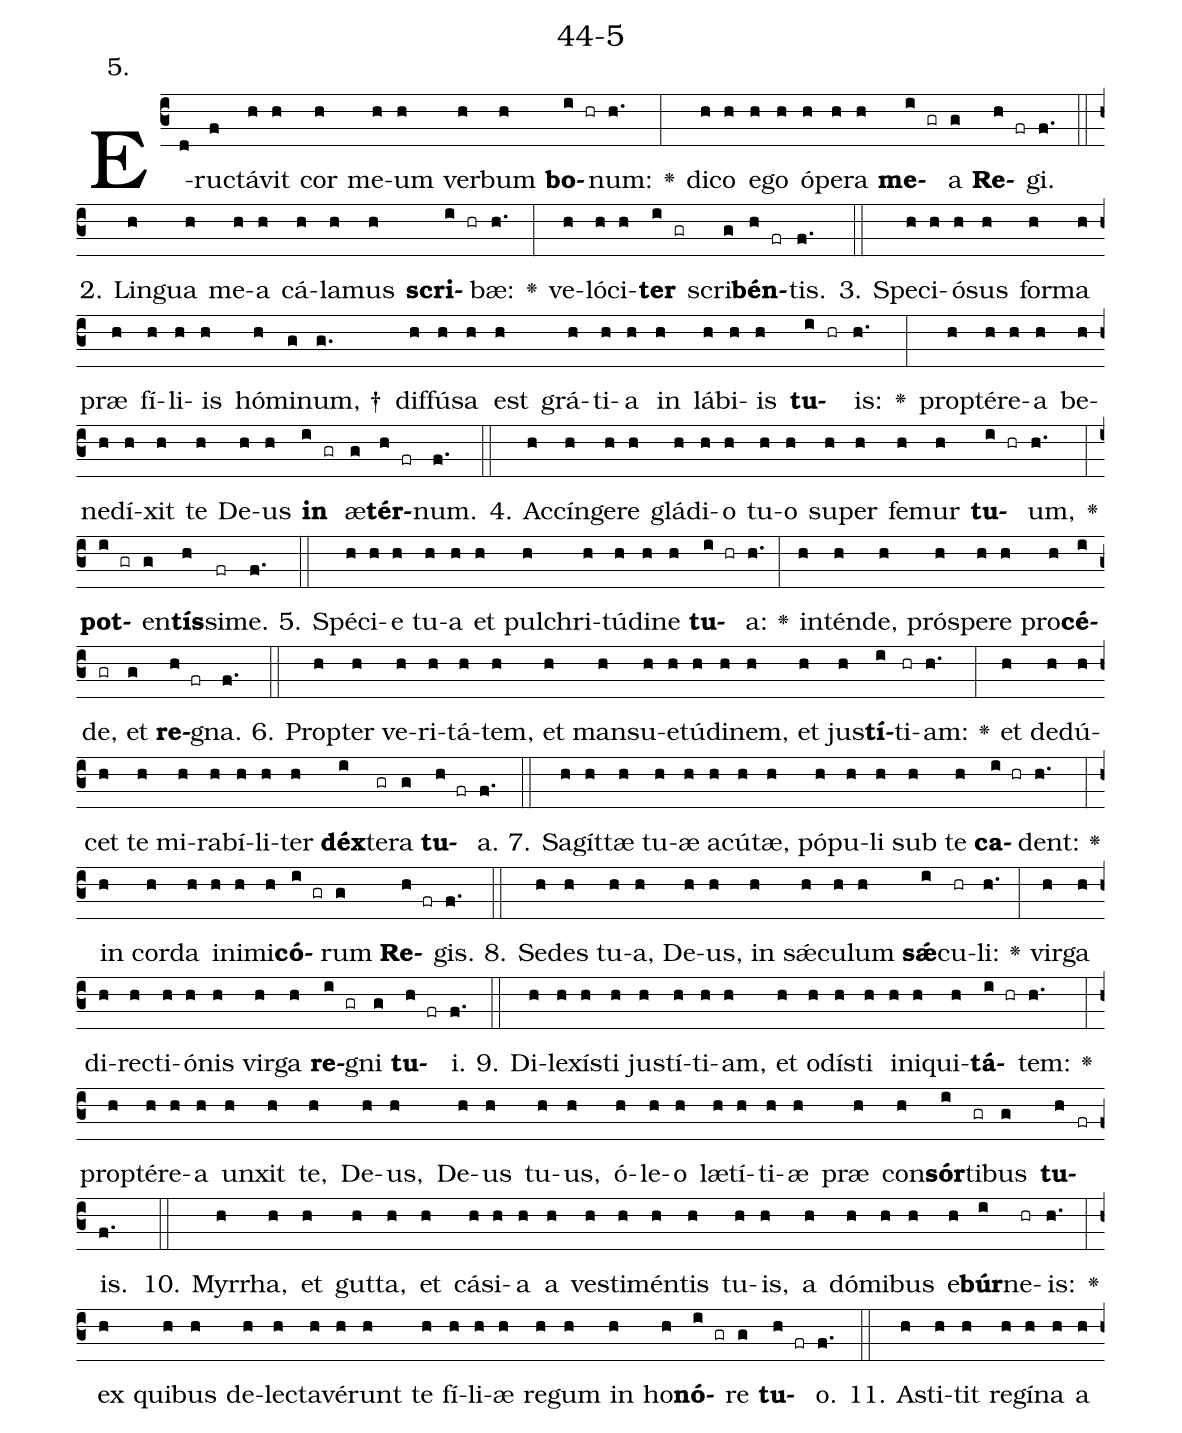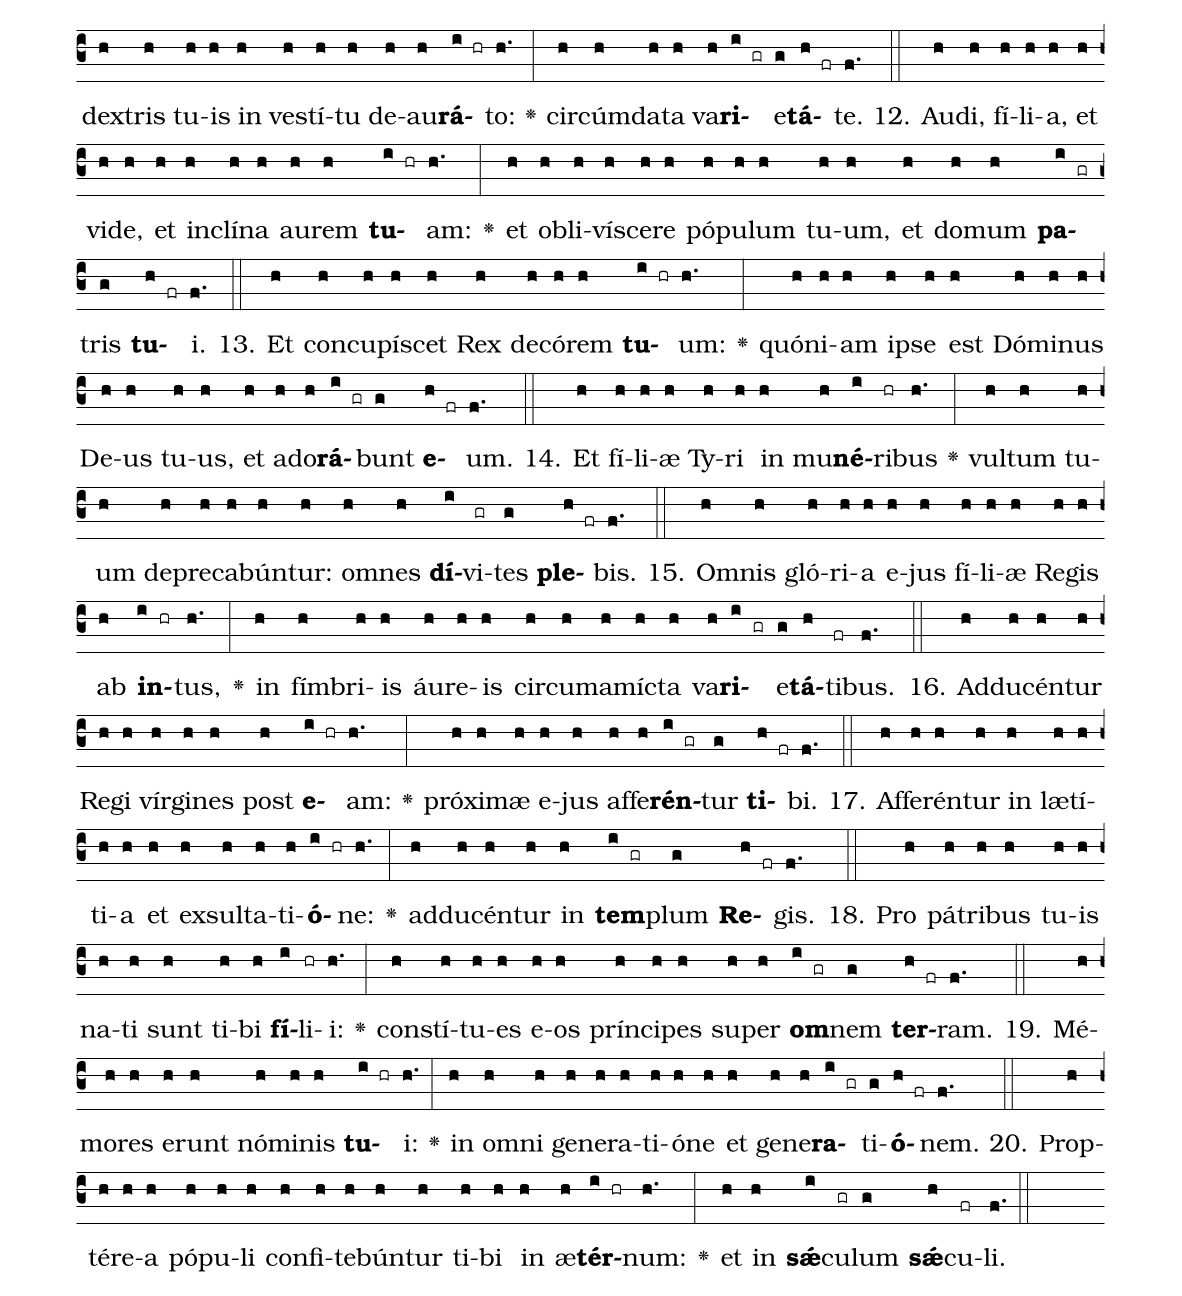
name: 44-5;
annotation: 5.;
%%
(c3)E(d)ruc(f)tá(h)vit(h) cor(h) me(h)um(h) ver(h)bum(h) <b>bo</b>(i hr)num:(h.) <v>\greheightstar</v>(:) di(h)co(h) e(h)go(h) ó(h)pe(h)ra(h) <b>me</b>(i gr)a(g) <b>Re</b>(h fr)gi.(f.) (::)
2. Lin(h)gua(h) me(h)a(h) cá(h)la(h)mus(h) <b>scri</b>(i hr)bæ:(h.) <v>\greheightstar</v>(:) ve(h)ló(h)ci(h)<b>ter</b>(i gr) scri(g)<b>bén</b>(h fr)tis.(f.) (::)
3. Spe(h)ci(h)ó(h)sus(h) for(h)ma(h) præ(h) fí(h)li(h)is(h) hó(h)mi(g)num, †(g.) dif(h)fú(h)sa(h) est(h) grá(h)ti(h)a(h) in(h) lá(h)bi(h)is(h) <b>tu</b>(i hr)is:(h.) <v>\greheightstar</v>(:) prop(h)tér(h)e(h)a(h) be(h)ne(h)dí(h)xit(h) te(h) De(h)us(h) <b>in</b>(i gr) æ(g)<b>tér</b>(h fr)num.(f.) (::)
4. Ac(h)cín(h)ge(h)re(h) glá(h)di(h)o(h) tu(h)o(h) su(h)per(h) fe(h)mur(h) <b>tu</b>(i hr)um,(h.) <v>\greheightstar</v>(:) <b>pot</b>(i gr)en(g)<b>tís</b>(h)si(fr)me.(f.) (::)
5. Spé(h)ci(h)e(h) tu(h)a(h) et(h) pul(h)chri(h)tú(h)di(h)ne(h) <b>tu</b>(i hr)a:(h.) <v>\greheightstar</v>(:) in(h)tén(h)de,(h) pró(h)spe(h)re(h) pro(h)<b>cé</b>(i)de,(gr) et(g) <b>re</b>(h fr)gna.(f.) (::)
6. Prop(h)ter(h) ve(h)ri(h)tá(h)tem,(h) et(h) man(h)su(h)e(h)tú(h)di(h)nem,(h) et(h) jus(h)<b>tí</b>(i)ti(hr)am:(h.) <v>\greheightstar</v>(:) et(h) de(h)dú(h)cet(h) te(h) mi(h)ra(h)bí(h)li(h)ter(h) <b>déx</b>(i)te(gr)ra(g) <b>tu</b>(h fr)a.(f.) (::)
7. Sa(h)gít(h)tæ(h) tu(h)æ(h) a(h)cú(h)tæ,(h) pó(h)pu(h)li(h) sub(h) te(h) <b>ca</b>(i hr)dent:(h.) <v>\greheightstar</v>(:) in(h) cor(h)da(h) in(h)i(h)mi(h)<b>có</b>(i gr)rum(g) <b>Re</b>(h fr)gis.(f.) (::)
8. Se(h)des(h) tu(h)a,(h) De(h)us,(h) in(h) sǽ(h)cu(h)lum(h) <b>sǽ</b>(i)cu(hr)li:(h.) <v>\greheightstar</v>(:) vir(h)ga(h) di(h)rec(h)ti(h)ó(h)nis(h) vir(h)ga(h) <b>re</b>(i gr)gni(g) <b>tu</b>(h fr)i.(f.) (::)
9. Di(h)le(h)xís(h)ti(h) jus(h)tí(h)ti(h)am,(h) et(h) o(h)dís(h)ti(h) in(h)i(h)qui(h)<b>tá</b>(i hr)tem:(h.) <v>\greheightstar</v>(:) prop(h)tér(h)e(h)a(h) un(h)xit(h) te,(h) De(h)us,(h) De(h)us(h) tu(h)us,(h) ó(h)le(h)o(h) læ(h)tí(h)ti(h)æ(h) præ(h) con(h)<b>sór</b>(i)ti(gr)bus(g) <b>tu</b>(h fr)is.(f.) (::)
10. Myr(h)rha,(h) et(h) gut(h)ta,(h) et(h) cá(h)si(h)a(h) a(h) ves(h)ti(h)mén(h)tis(h) tu(h)is,(h) a(h) dó(h)mi(h)bus(h) e(h)<b>búr</b>(i)ne(hr)is:(h.) <v>\greheightstar</v>(:) ex(h) qui(h)bus(h) de(h)lec(h)ta(h)vé(h)runt(h) te(h) fí(h)li(h)æ(h) re(h)gum(h) in(h) ho(h)<b>nó</b>(i gr)re(g) <b>tu</b>(h fr)o.(f.) (::)
11. A(h)sti(h)tit(h) re(h)gí(h)na(h) a(h) dex(h)tris(h) tu(h)is(h) in(h) ves(h)tí(h)tu(h) de(h)au(h)<b>rá</b>(i hr)to:(h.) <v>\greheightstar</v>(:) cir(h)cúm(h)da(h)ta(h) va(h)<b>ri</b>(i gr)e(g)<b>tá</b>(h fr)te.(f.) (::)
12. Au(h)di,(h) fí(h)li(h)a,(h) et(h) vi(h)de,(h) et(h) in(h)clí(h)na(h) au(h)rem(h) <b>tu</b>(i hr)am:(h.) <v>\greheightstar</v>(:) et(h) ob(h)li(h)ví(h)sce(h)re(h) pó(h)pu(h)lum(h) tu(h)um,(h) et(h) do(h)mum(h) <b>pa</b>(i gr)tris(g) <b>tu</b>(h fr)i.(f.) (::)
13. Et(h) con(h)cu(h)pí(h)scet(h) Rex(h) de(h)có(h)rem(h) <b>tu</b>(i hr)um:(h.) <v>\greheightstar</v>(:) quón(h)i(h)am(h) ip(h)se(h) est(h) Dó(h)mi(h)nus(h) De(h)us(h) tu(h)us,(h) et(h) ad(h)o(h)<b>rá</b>(i gr)bunt(g) <b>e</b>(h fr)um.(f.) (::)
14. Et(h) fí(h)li(h)æ(h) Ty(h)ri(h) in(h) mu(h)<b>né</b>(i)ri(hr)bus(h.) <v>\greheightstar</v>(:) vul(h)tum(h) tu(h)um(h) de(h)pre(h)ca(h)bún(h)tur:(h) om(h)nes(h) <b>dí</b>(i)vi(gr)tes(g) <b>ple</b>(h fr)bis.(f.) (::)
15. Om(h)nis(h) gló(h)ri(h)a(h) e(h)jus(h) fí(h)li(h)æ(h) Re(h)gis(h) ab(h) <b>in</b>(i hr)tus,(h.) <v>\greheightstar</v>(:) in(h) fím(h)bri(h)is(h) áu(h)re(h)is(h) cir(h)cum(h)a(h)míc(h)ta(h) va(h)<b>ri</b>(i gr)e(g)<b>tá</b>(h)ti(fr)bus.(f.) (::)
16. Ad(h)du(h)cén(h)tur(h) Re(h)gi(h) vír(h)gi(h)nes(h) post(h) <b>e</b>(i hr)am:(h.) <v>\greheightstar</v>(:) pró(h)xi(h)mæ(h) e(h)jus(h) af(h)fe(h)<b>rén</b>(i gr)tur(g) <b>ti</b>(h fr)bi.(f.) (::)
17. Af(h)fe(h)rén(h)tur(h) in(h) læ(h)tí(h)ti(h)a(h) et(h) ex(h)sul(h)ta(h)ti(h)<b>ó</b>(i hr)ne:(h.) <v>\greheightstar</v>(:) ad(h)du(h)cén(h)tur(h) in(h) <b>tem</b>(i gr)plum(g) <b>Re</b>(h fr)gis.(f.) (::)
18. Pro(h) pá(h)tri(h)bus(h) tu(h)is(h) na(h)ti(h) sunt(h) ti(h)bi(h) <b>fí</b>(i)li(hr)i:(h.) <v>\greheightstar</v>(:) con(h)stí(h)tu(h)es(h) e(h)os(h) prín(h)ci(h)pes(h) su(h)per(h) <b>om</b>(i gr)nem(g) <b>ter</b>(h fr)ram.(f.) (::)
19. Mé(h)mo(h)res(h) e(h)runt(h) nó(h)mi(h)nis(h) <b>tu</b>(i hr)i:(h.) <v>\greheightstar</v>(:) in(h) om(h)ni(h) ge(h)ne(h)ra(h)ti(h)ó(h)ne(h) et(h) ge(h)ne(h)<b>ra</b>(i gr)ti(g)<b>ó</b>(h fr)nem.(f.) (::)
20. Prop(h)tér(h)e(h)a(h) pó(h)pu(h)li(h) con(h)fi(h)te(h)bún(h)tur(h) ti(h)bi(h) in(h) æ(h)<b>tér</b>(i hr)num:(h.) <v>\greheightstar</v>(:) et(h) in(h) <b>sǽ</b>(i)cu(gr)lum(g) <b>sǽ</b>(h)cu(fr)li.(f.) (::)
